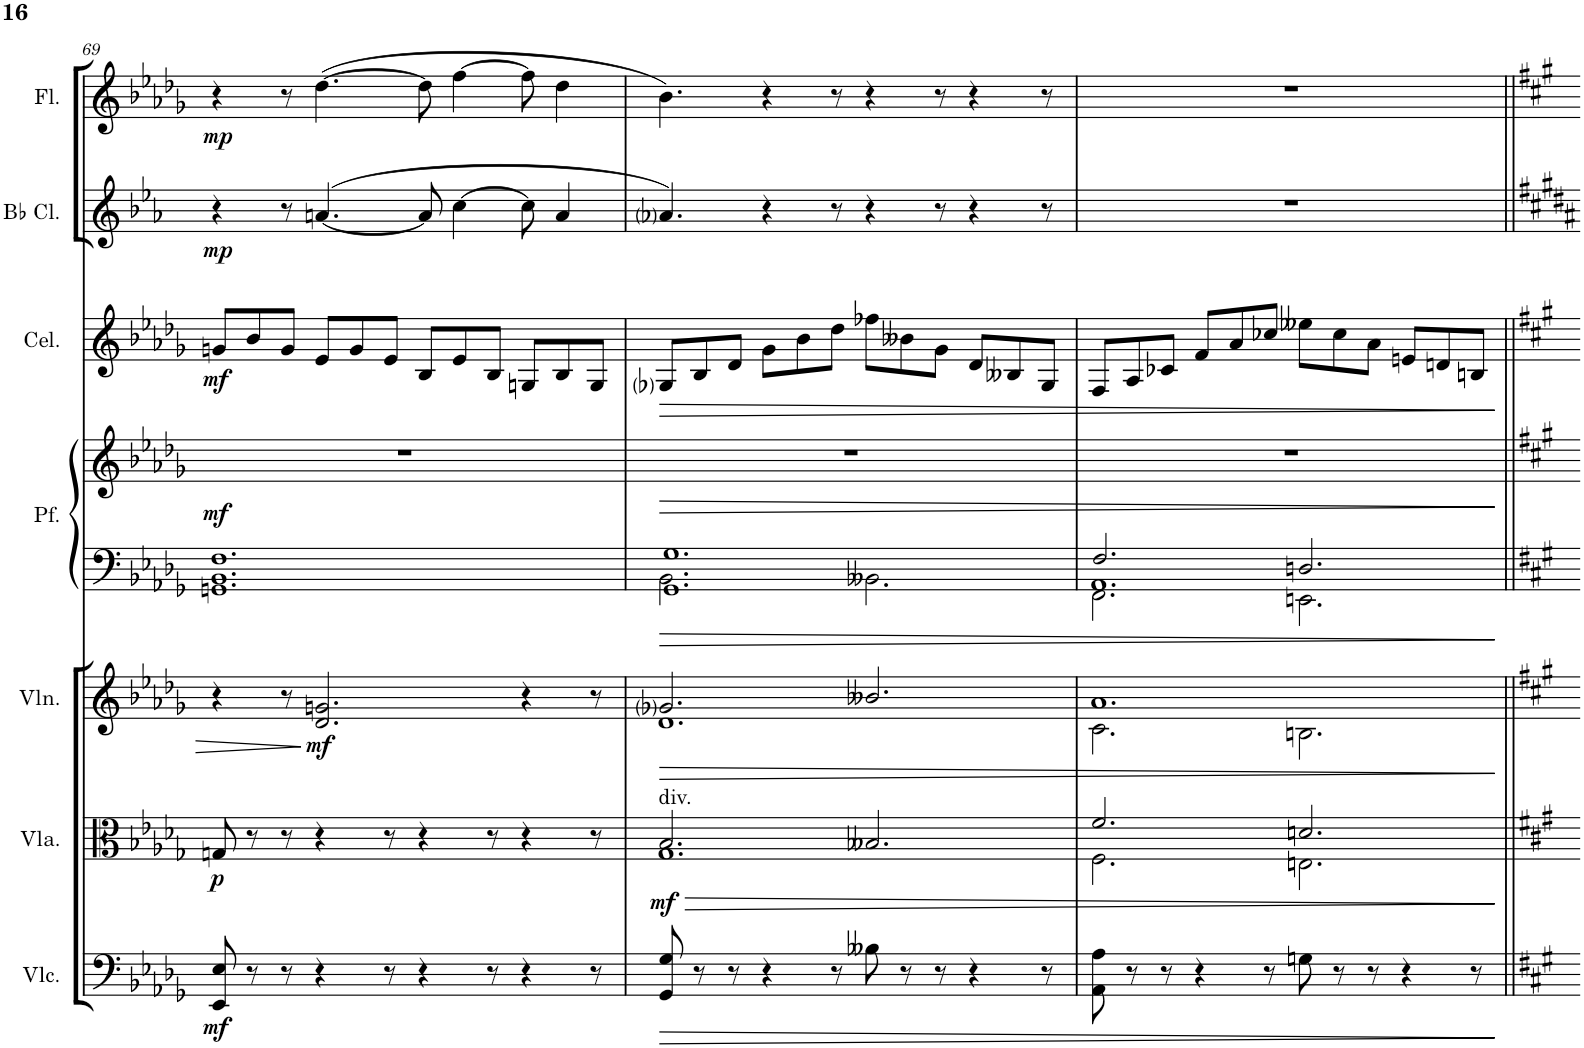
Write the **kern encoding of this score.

**kern	**dynam	**kern	**dynam	**kern	**dynam	**kern	**kern	**dynam	**kern	**dynam	**kern	**dynam	**kern	**dynam
*part7	*part7	*part6	*part6	*part5	*part5	*part4	*part4	*part4	*part3	*part3	*part2	*part2	*part1	*part1
*staff8	*staff8	*staff7	*staff7	*staff6	*staff6	*staff5	*staff4	*staff4/5	*staff3	*staff3	*staff2	*staff2	*staff1	*staff1
*I"Violoncellos	*	*I"Violas	*	*I"Violins	*	*I"Pianoforte	*	*	*I"Celeste / Musical Box	*	*I"2 Bb Clarinets	*	*I"2 Flutes	*
*I'Vlc.	*	*I'Vla.	*	*I'Vln.	*	*I'Pf.	*	*	*I'Cel.	*	*I'Bb Cl.	*	*I'Fl.	*
!!LO:PB:g=z
*clefF4	*	*clefC3	*	*clefG2	*	*clefF4	*clefG2	*	*clefG2	*	*clefG2	*	*clefG2	*
*	*	*	*	*	*	*	*	*	*Trd-7c-12	*	*Trd1c2	*	*	*
*k[b-e-a-d-g-]	*	*k[b-e-a-d-g-]	*	*k[b-e-a-d-g-]	*	*k[b-e-a-d-g-]	*k[b-e-a-d-g-]	*	*k[b-e-a-d-g-]	*	*k[b-e-a-]	*	*k[b-e-a-d-g-]	*
*M12/8	*	*M12/8	*	*M12/8	*	*M12/8	*M12/8	*	*M12/8	*	*M12/8	*	*M12/8	*
=69	=69	=69	=69	=69	=69	=69	=69	=69	=69	=69	=69	=69	=69	=69
!	!LO:DY:b	!	!LO:DY:b	!	!	!	!	!LO:DY:b	!	!LO:DY:b	!	!LO:DY:b	!	!LO:DY:b
8EE-/ 8E-/	mf	8Gn/	p	4r	.	1.GGn 1.BB- 1.F	1.r	mf	8gn/L	mf	4r	mp	4r	mp
8r	.	8r	.	.	.	.	.	.	8b-/	.	.	.	.	.
8r	.	8r	.	8r	.	.	.	.	8g/J	.	8r	.	8r	.
!	!	!	!	!	!LO:DY:b	!	!	!	!	!	!	!	!	!
4r	.	4r	.	2.d-/ 2.gn/	mf	.	.	.	8e-/L	.	([4.an/	.	([4.dd-\	.
.	.	.	.	.	.	.	.	.	8g/	.	.	.	.	.
8r	.	8r	.	.	.	.	.	.	8e-/J	.	.	.	.	.
4r	.	4r	.	.	.	.	.	.	8B-/L	.	8a/]	.	8dd-\]	.
.	.	.	.	.	.	.	.	.	8e-/	.	[4cc\	.	[4ff\	.
8r	.	8r	.	.	.	.	.	.	8B-/J	.	.	.	.	.
4r	.	4r	.	4r	.	.	.	.	8Gn/L	.	8cc\]	.	8ff\]	.
.	.	.	.	.	.	.	.	.	8B-/	.	4a/	.	4dd-\	.
8r	.	8r	.	8r	.	.	.	.	8G/J	.	.	.	.	.
=70	=70	=70	=70	=70	=70	=70	=70	=70	=70	=70	=70	=70	=70	=70
!	!	!LO:TX:a:t=div.	!	!	!	!	!	!	!	!	!	!	!	!
!	!LO:HP:b	!	!LO:HP:b	!	!LO:HP:b	!	!	!LO:HP:b	!	!LO:HP:b	!	!	!	!
*	*	*^	*	*^	*	*^	*	*	*	*	*	*	*	*
!	!	!	!	!LO:DY:n=1:b	!	!	!	!	!	!	!	!	!	!	!	!	!
8GG-/ 8G-/	>	2.B-/	1.G-	> mf	2.g-i/	1.d-	>	1.GG- 1.G-	2.BB-\	1.r	>	8G-i/L	>	4.a-i/)	.	4.b-\)	.
8r	.	.	.	.	.	.	.	.	.	.	.	8B-/	.	.	.	.	.
8r	.	.	.	.	.	.	.	.	.	.	.	8d-/J	.	.	.	.	.
4r	.	.	.	.	.	.	.	.	.	.	.	8g-\L	.	4r	.	4r	.
.	.	.	.	.	.	.	.	.	.	.	.	8b-\	.	.	.	.	.
8r	.	.	.	.	.	.	.	.	.	.	.	8dd-\J	.	8r	.	8r	.
8B--X\	.	2.B--X/	.	.	2.b--X/	.	.	.	2.BB--X\	.	.	8ff-X\L	.	4r	.	4r	.
8r	.	.	.	.	.	.	.	.	.	.	.	8b--X\	.	.	.	.	.
8r	.	.	.	.	.	.	.	.	.	.	.	8g-\J	.	8r	.	8r	.
4r	.	.	.	.	.	.	.	.	.	.	.	8d-/L	.	4r	.	4r	.
.	.	.	.	.	.	.	.	.	.	.	.	8B--X/	.	.	.	.	.
8r	.	.	.	.	.	.	.	.	.	.	.	8G-/J	.	8r	.	8r	.
=71	=71	=71	=71	=71	=71	=71	=71	=71	=71	=71	=71	=71	=71	=71	=71	=71	=71
*	*	*	*	*	*	*	*	*	*^	*	*	*	*	*	*	*	*
8AA-\ 8A-\	.	2.f/	2.F\	.	1.a-	2.c\	.	2.F/	2.FF\	1.AA-	1.r	.	8F/L	.	1.r	.	1.r	.
8r	.	.	.	.	.	.	.	.	.	.	.	.	8A-/	.	.	.	.	.
8r	.	.	.	.	.	.	.	.	.	.	.	.	8c-X/J	.	.	.	.	.
4r	.	.	.	.	.	.	.	.	.	.	.	.	8f/L	.	.	.	.	.
.	.	.	.	.	.	.	.	.	.	.	.	.	8a-/	.	.	.	.	.
8r	.	.	.	.	.	.	.	.	.	.	.	.	8cc-X/J	.	.	.	.	.
8Gn\	.	2.dn/	2.En\	.	.	2.Bn\	.	2.Dn/	2.EEn\	.	.	.	8ee--X\L	.	.	.	.	.
8r	.	.	.	.	.	.	.	.	.	.	.	.	8cc-\	.	.	.	.	.
8r	.	.	.	.	.	.	.	.	.	.	.	.	8a-\J	.	.	.	.	.
4r	.	.	.	.	.	.	.	.	.	.	.	.	8en/L	.	.	.	.	.
.	.	.	.	.	.	.	.	.	.	.	.	.	8dn/	.	.	.	.	.
8r	.	.	.	.	.	.	.	.	.	.	.	.	8Bn/J	.	.	.	.	.
*	*	*v	*v	*	*	*	*	*v	*v	*v	*	*	*	*	*	*	*	*
*	*	*	*	*v	*v	*	*	*	*	*	*	*	*	*	*
.	]	.	]	.	]	.	.	]	.	]	.	.	.	.
=||	=||	=||	=||	=||	=||	=||	=||	=||	=||	=||	=||	=||	=||	=||
*-	*-	*-	*-	*-	*-	*-	*-	*-	*-	*-	*-	*-	*-	*-
